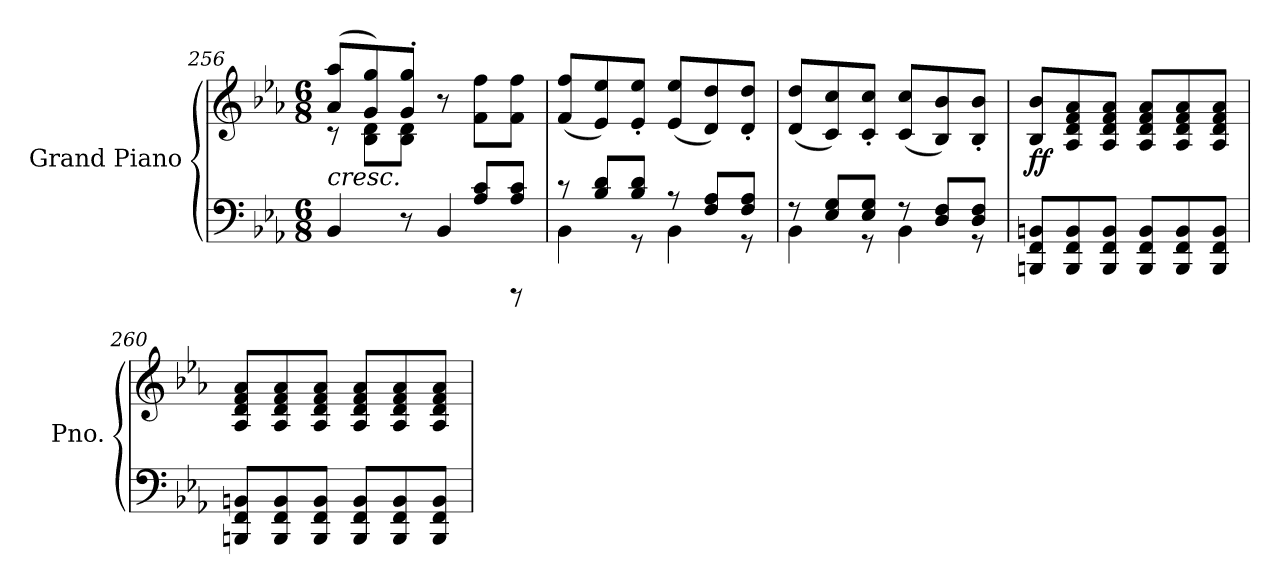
**kern	**kern	**dynam
*part1	*part1	*part1
*staff2	*staff1	*staff1/2
*I"Grand Piano	*	*
*I'Pno.	*	*
*clefF4	*clefG2	*
*k[b-e-a-]	*k[b-e-a-]	*
*M6/8	*M6/8	*
=256	=256	=256
*^	*^	*
!	!	!LO:TX:b:i:t=cresc.	!	!
4BB-/	2ryy	(8a-/ 8aa-/L	8r	.
.	.	8g/ 8gg/)	8B-\ 8d\L	.
8r	.	8g/' 8gg/'J	8B-\ 8d\J	.
4BB-/	.	8r	4.ryy	.
.	8A-/ 8c/L	8f\ 8ff\L	.	.
8rDDD	8A-/ 8c/J	8f\ 8ff\J	.	.
*	*	*v	*v	*
=257	=257	=257	=257
8r	4BB-\	(8f/ 8ff/L	.
8B-/ 8d/L	.	8e-/ 8ee-/)	.
8B-/ 8d/J	8r	8e-/' 8ee-/'J	.
8r	4BB-\	(8e-/ 8ee-/L	.
8F/ 8A-/L	.	8d/ 8dd/)	.
8F/ 8A-/J	8r	8d/' 8dd/'J	.
!!LO:LB:g=z
=258	=258	=258	=258
8r	4BB-\	(8d/ 8dd/L	.
8E-/ 8G/L	.	8c/ 8cc/)	.
8E-/ 8G/J	8r	8c/' 8cc/'J	.
8r	4BB-\	(8c/ 8cc/L	.
8D/ 8F/L	.	8B-/ 8b-/)	.
8D/ 8F/J	8r	8B-/' 8b-/'J	.
=259	=259	=259	=259
!	!	!	!LO:DY:b
*v	*v	*	*
8BBBn/ 8FF/ 8BBn/L	8B-/ 8b-/L	ff
8BBB/ 8FF/ 8BB/	8A-/ 8d/ 8f/ 8a-/	.
8BBB/ 8FF/ 8BB/J	8A-/ 8d/ 8f/ 8a-/J	.
8BBB/ 8FF/ 8BB/L	8A-/ 8d/ 8f/ 8a-/L	.
8BBB/ 8FF/ 8BB/	8A-/ 8d/ 8f/ 8a-/	.
8BBB/ 8FF/ 8BB/J	8A-/ 8d/ 8f/ 8a-/J	.
=260	=260	=260
8BBBn/ 8FF/ 8BBn/L	8A-/ 8d/ 8f/ 8a-/L	.
8BBB/ 8FF/ 8BB/	8A-/ 8d/ 8f/ 8a-/	.
8BBB/ 8FF/ 8BB/J	8A-/ 8d/ 8f/ 8a-/J	.
8BBB/ 8FF/ 8BB/L	8A-/ 8d/ 8f/ 8a-/L	.
8BBB/ 8FF/ 8BB/	8A-/ 8d/ 8f/ 8a-/	.
8BBB/ 8FF/ 8BB/J	8A-/ 8d/ 8f/ 8a-/J	.
=	=	=
*-	*-	*-
